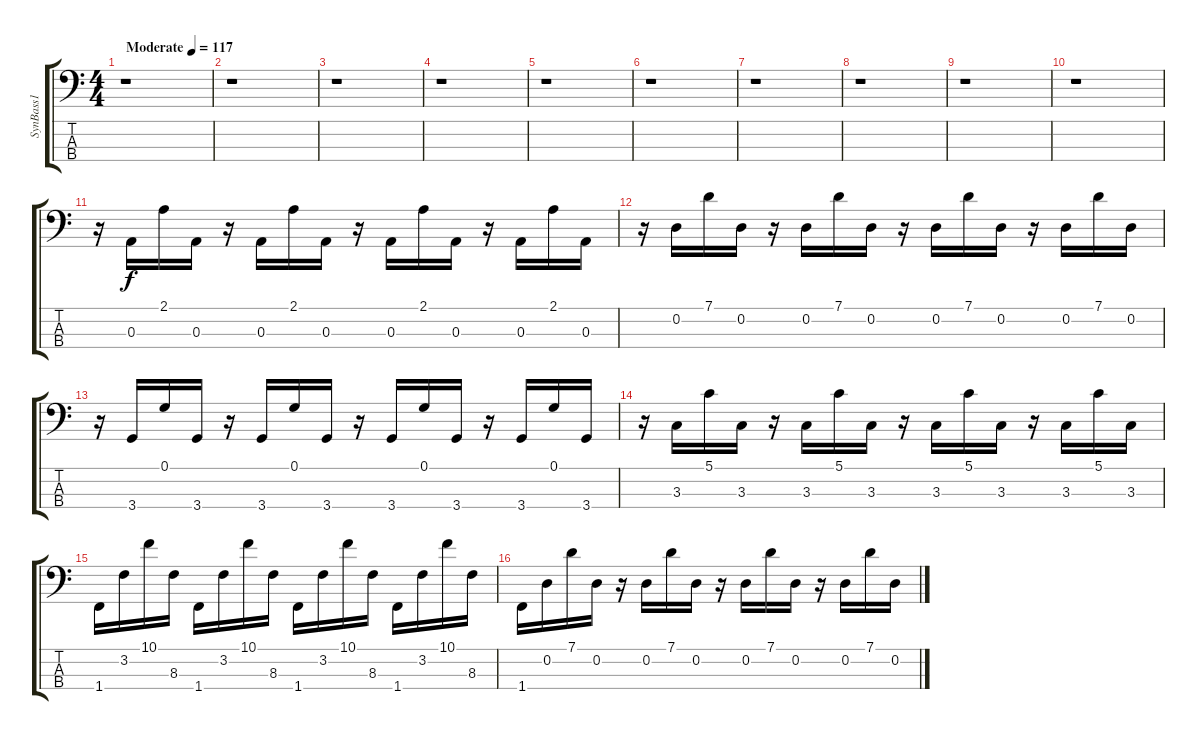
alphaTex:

\track ("SynBass1" "SynBass1") {instrument synthbass1}
\staff {score tabs}
\tuning (G2 D2 A1 E1) {hide}
\ts (4 4)
\tempo (117 "Moderate")
\clef f4
\ks c
r.1{dy f instrument synthbass1} |
r.1 |
r.1 |
r.1 |
r.1 |
r.1 |
r.1 |
r.1 |
r.1 |
r.1 |
r.16 0.3.16 2.1.16 0.3.16 r.16 0.3.16 2.1.16 0.3.16 r.16 0.3.16 2.1.16 0.3.16 r.16 0.3.16 2.1.16 0.3.16 |
r.16 0.2.16 7.1.16 0.2.16 r.16 0.2.16 7.1.16 0.2.16 r.16 0.2.16 7.1.16 0.2.16 r.16 0.2.16 7.1.16 0.2.16 |
r.16 3.4.16 0.1.16 3.4.16 r.16 3.4.16 0.1.16 3.4.16 r.16 3.4.16 0.1.16 3.4.16 r.16 3.4.16 0.1.16 3.4.16 |
r.16 3.3.16 5.1.16 3.3.16 r.16 3.3.16 5.1.16 3.3.16 r.16 3.3.16 5.1.16 3.3.16 r.16 3.3.16 5.1.16 3.3.16 |
1.4.16 3.2.16 10.1.16 8.3.16 1.4.16 3.2.16 10.1.16 8.3.16 1.4.16 3.2.16 10.1.16 8.3.16 1.4.16 3.2.16 10.1.16 8.3.16 |
1.4.16 0.2.16 7.1.16 0.2.16 r.16 0.2.16 7.1.16 0.2.16 r.16 0.2.16 7.1.16 0.2.16 r.16 0.2.16 7.1.16 0.2.16
